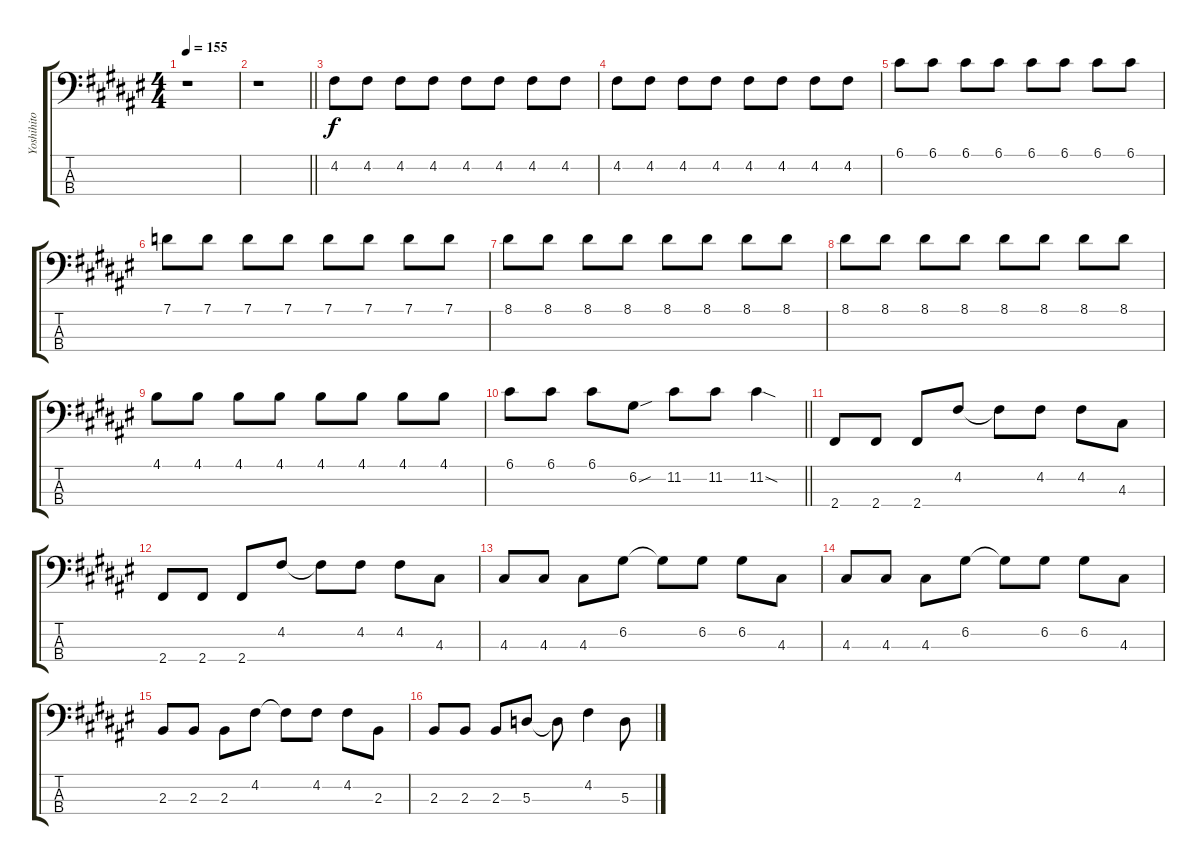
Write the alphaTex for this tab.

\track ("Yoshihito Onda" "Yoshihito ") {instrument electricbasspick}
\staff {score tabs}
\tuning (G2 D2 A1 E1) {hide}
\ts (4 4)
\tempo 155
\clef f4
\ks f#
r.1{dy f instrument electricbasspick} |
\barLineRight lightlight
r.1 |
4.2.8 4.2.8 4.2.8 4.2.8 4.2.8 4.2.8 4.2.8 4.2.8 |
4.2.8 4.2.8 4.2.8 4.2.8 4.2.8 4.2.8 4.2.8 4.2.8 |
6.1.8 6.1.8 6.1.8 6.1.8 6.1.8 6.1.8 6.1.8 6.1.8 |
7.1.8 7.1.8 7.1.8 7.1.8 7.1.8 7.1.8 7.1.8 7.1.8 |
8.1.8 8.1.8 8.1.8 8.1.8 8.1.8 8.1.8 8.1.8 8.1.8 |
8.1.8 8.1.8 8.1.8 8.1.8 8.1.8 8.1.8 8.1.8 8.1.8 |
4.1.8 4.1.8 4.1.8 4.1.8 4.1.8 4.1.8 4.1.8 4.1.8 |
\barLineRight lightlight
6.1.8 6.1.8 6.1.8 6.2{sou}.8 11.2.8 11.2.8 11.2{sod}.4 |
2.4.8 2.4.8 2.4.8 4.2.8 4.2{t}.8 4.2.8 4.2.8 4.3.8 |
2.4.8 2.4.8 2.4.8 4.2.8 4.2{t}.8 4.2.8 4.2.8 4.3.8 |
4.3.8 4.3.8 4.3.8 6.2.8 6.2{t}.8 6.2.8 6.2.8 4.3.8 |
4.3.8 4.3.8 4.3.8 6.2.8 6.2{t}.8 6.2.8 6.2.8 4.3.8 |
2.3.8 2.3.8 2.3.8 4.2.8 4.2{t}.8 4.2.8 4.2.8 2.3.8 |
2.3.8 2.3.8 2.3.8 5.3.8 5.3{t}.8 4.2.4 5.3.8
